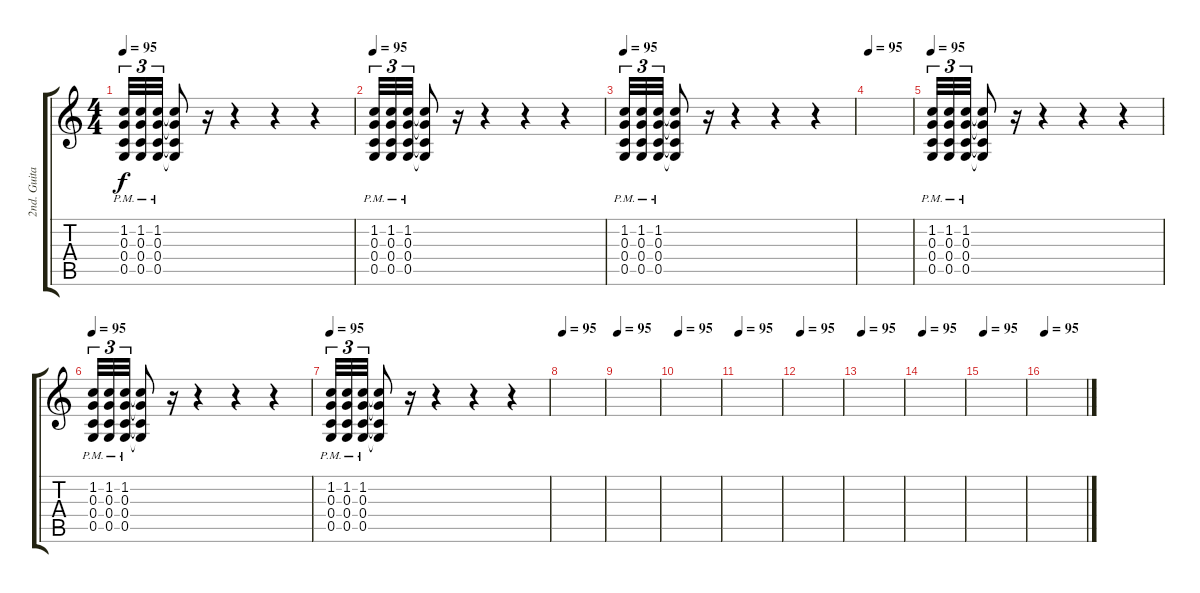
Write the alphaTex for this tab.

\track ("2nd. Guitar" "2nd. Guita") {instrument acousticguitarsteel}
\staff {score tabs}
\tuning (D4 B3 G3 C3 G2 D2) {hide}
\ts (4 4)
\tempo 95
\clef g2
\ks c
(1.2{pm} 0.3{pm} 0.4{pm} 0.5{pm}).32{tu (3 2) dy f} (1.2{pm} 0.3{pm} 0.4{pm} 0.5{pm}).32{tu (3 2)} (1.2{pm} 0.3 0.4{pm} 0.5{pm}).32{tu (3 2)} (1.2{t} 0.3{t} 0.4{t} 0.5{t}).8 r.16 r.4 r.4 r.4 |
\tempo 95
(1.2{pm} 0.3{pm} 0.4{pm} 0.5{pm}).32{tu (3 2)} (1.2{pm} 0.3{pm} 0.4{pm} 0.5{pm}).32{tu (3 2)} (1.2{pm} 0.3 0.4{pm} 0.5{pm}).32{tu (3 2)} (1.2{t} 0.3{t} 0.4{t} 0.5{t}).8 r.16 r.4 r.4 r.4 |
\tempo 95
(1.2{pm} 0.3{pm} 0.4{pm} 0.5{pm}).32{tu (3 2)} (1.2{pm} 0.3{pm} 0.4{pm} 0.5{pm}).32{tu (3 2)} (1.2{pm} 0.3 0.4{pm} 0.5{pm}).32{tu (3 2)} (1.2{t} 0.3{t} 0.4{t} 0.5{t}).8 r.16 r.4 r.4 r.4 |
\tempo 95
|
\tempo 95
(1.2{pm} 0.3{pm} 0.4{pm} 0.5{pm}).32{tu (3 2)} (1.2{pm} 0.3{pm} 0.4{pm} 0.5{pm}).32{tu (3 2)} (1.2{pm} 0.3 0.4{pm} 0.5{pm}).32{tu (3 2)} (1.2{t} 0.3{t} 0.4{t} 0.5{t}).8 r.16 r.4 r.4 r.4 |
\tempo 95
(1.2{pm} 0.3{pm} 0.4{pm} 0.5{pm}).32{tu (3 2)} (1.2{pm} 0.3{pm} 0.4{pm} 0.5{pm}).32{tu (3 2)} (1.2{pm} 0.3 0.4{pm} 0.5{pm}).32{tu (3 2)} (1.2{t} 0.3{t} 0.4{t} 0.5{t}).8 r.16 r.4 r.4 r.4 |
\tempo 95
(1.2{pm} 0.3{pm} 0.4{pm} 0.5{pm}).32{tu (3 2)} (1.2{pm} 0.3{pm} 0.4{pm} 0.5{pm}).32{tu (3 2)} (1.2{pm} 0.3 0.4{pm} 0.5{pm}).32{tu (3 2)} (1.2{t} 0.3{t} 0.4{t} 0.5{t}).8 r.16 r.4 r.4 r.4 |
\tempo 95
|
\tempo 95
|
\tempo 95
|
\tempo 95
|
\tempo 95
|
\tempo 95
|
\tempo 95
|
\tempo 95
|
\tempo 95
